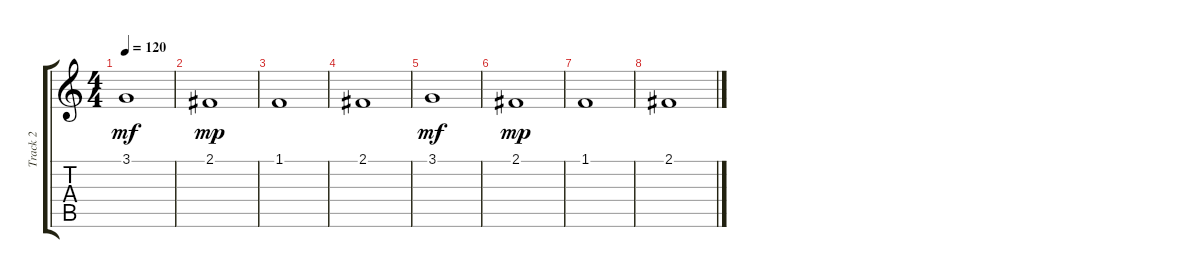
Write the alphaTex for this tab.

\track ("Track 2" "Track 2") {instrument lead5charang}
\staff {score tabs}
\tuning (E4 B3 G3 D3 A2 E2) {hide}
\ts (4 4)
\tempo 120
\clef g2
\ks c
3.1.1{dy mf} |
2.1.1{dy mp} |
1.1.1 |
2.1.1 |
3.1.1{dy mf} |
2.1.1{dy mp} |
1.1.1 |
2.1.1
